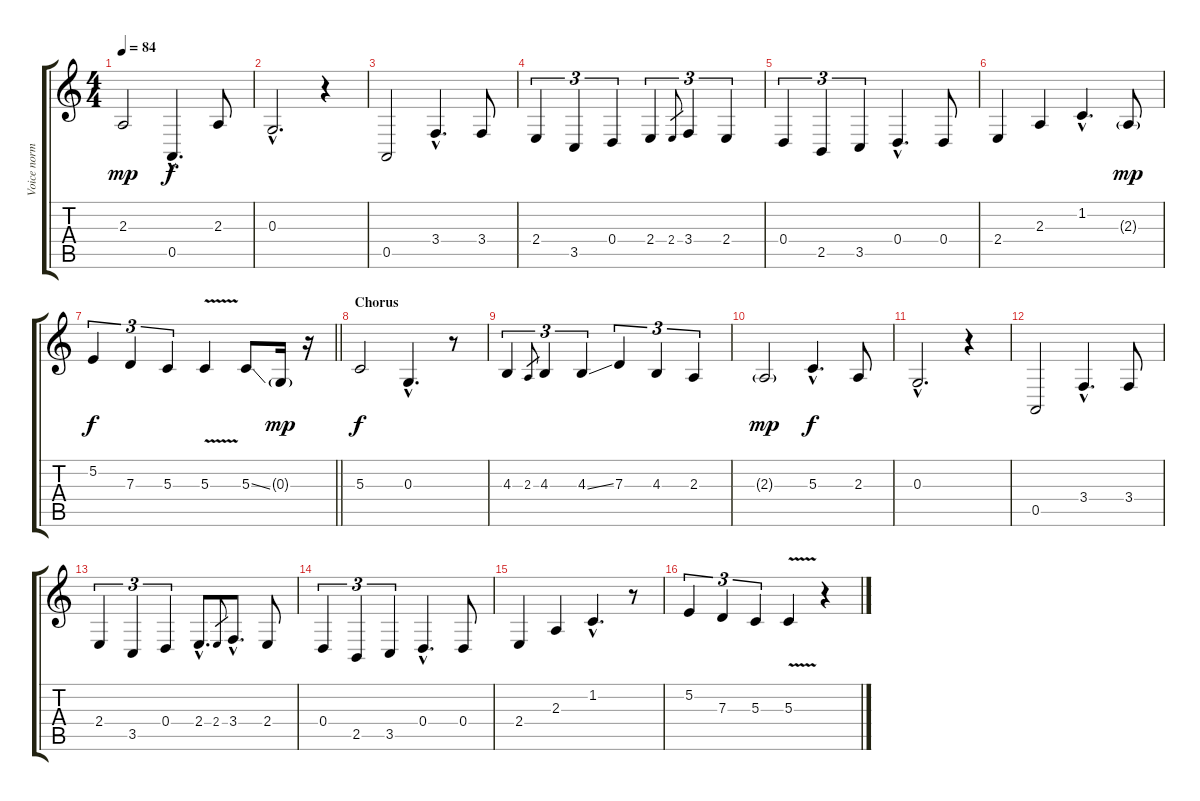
\track ("Voice normal ( without capo)" "Voice norm") {instrument lead6voice}
\staff {score tabs}
\tuning (E4 B3 G3 D3 A2 E2) {hide}
\ts (4 4)
\tempo 84
\clef g2
\ks c
2.3.2{dy mp} 0.5{hac}.4{d dy f} 2.3.8 |
0.3{hac}.2{d} r.4 |
0.5.2 3.4{hac}.4{d} 3.4.8 |
2.4.4{tu (3 2)} 3.5.4{tu (3 2)} 0.4.4{tu (3 2)} 2.4.4{tu (3 2)} 2.4.8{gr} 3.4.4{tu (3 2)} 2.4.4{tu (3 2)} |
0.4.4{tu (3 2)} 2.5.4{tu (3 2)} 3.5.4{tu (3 2)} 0.4{hac}.4{d} 0.4.8 |
2.4.4 2.3.4 1.2{hac}.4{d} 2.3{g}.8{dy mp} |
\barLineRight lightlight
5.2.4{tu (3 2) dy f} 7.3.4{tu (3 2)} 5.3.4{tu (3 2)} 5.3{v}.4 5.3{ss}.8 0.3{g}.16{dy mp} r.16 |
\section ("" "Chorus")
5.3.2{dy f} 0.3{hac}.4{d} r.8 |
4.3.4{tu (3 2)} 2.3.8{gr} 4.3.4{tu (3 2)} 4.3{ss}.4{tu (3 2)} 7.3.4{tu (3 2)} 4.3.4{tu (3 2)} 2.3.4{tu (3 2)} |
2.3{g}.2{dy mp} 5.3{hac}.4{d dy f} 2.3.8 |
0.3{hac}.2{d} r.4 |
0.5.2 3.4{hac}.4{d} 3.4.8 |
2.4.4{tu (3 2)} 3.5.4{tu (3 2)} 0.4.4{tu (3 2)} 2.4{hac}.8{d} 2.4.8{gr} 3.4{hac}.8{d} 2.4.8 |
0.4.4{tu (3 2)} 2.5.4{tu (3 2)} 3.5.4{tu (3 2)} 0.4{hac}.4{d} 0.4.8 |
2.4.4 2.3.4 1.2{hac}.4{d} r.8 |
5.2.4{tu (3 2)} 7.3.4{tu (3 2)} 5.3.4{tu (3 2)} 5.3{v}.4 r.4
